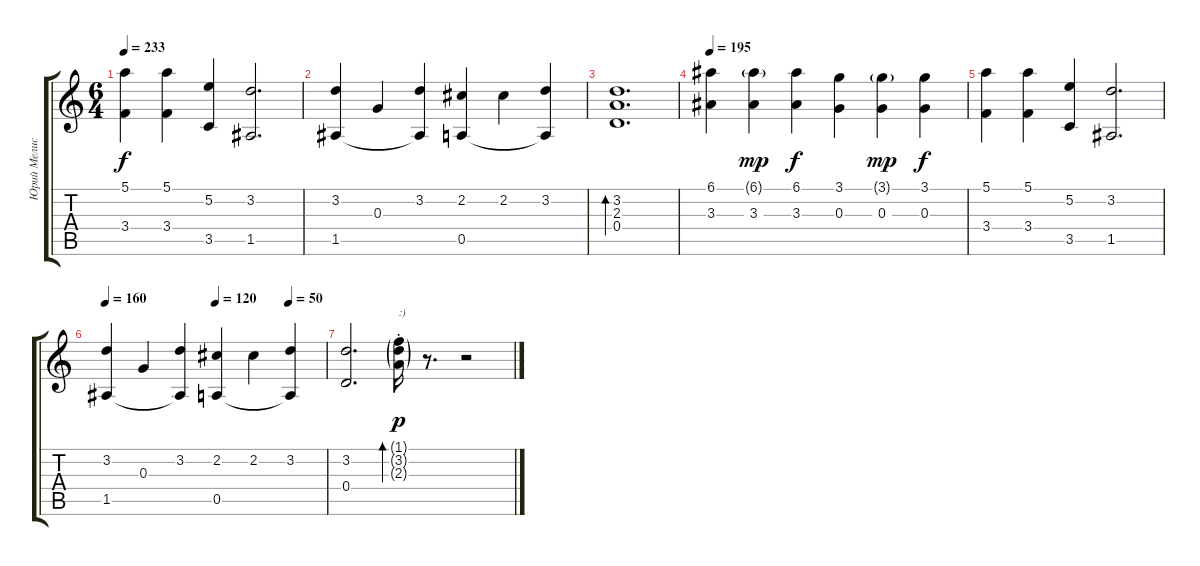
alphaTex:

\track ("Юрий Мелисов" "Юрий Мелис") {instrument acousticguitarnylon}
\staff {score tabs}
\tuning (E4 B3 G3 D3 A2 E2) {hide}
\ts (6 4)
\tempo 233
\clef g2
\ks c
(5.1 3.4).4{dy f} (5.1 3.4).4 (5.2 3.5).4 (3.2 1.5).2{d} |
(3.2 1.5).4 0.3.4 (3.2 1.5{t}).4 (2.2 0.5).4 2.2.4 (3.2 0.5{t}).4 |
(3.2 2.3 0.4).1{d bd 60} |
\tempo 195
(6.1 3.3).4 (6.1{g} 3.3).4{dy mp} (6.1 3.3).4{dy f} (3.1 0.3).4 (3.1{g} 0.3).4{dy mp} (3.1 0.3).4{dy f} |
(5.1 3.4).4 (5.1 3.4).4 (5.2 3.5).4 (3.2 1.5).2{d} |
\tempo 160
\tempo (120 0.5)
\tempo (50 0.8333333333333334)
(3.2 1.5).4 0.3.4 (3.2 1.5{t}).4 (2.2 0.5).4 2.2.4 (3.2 0.5{t}).4 |
(3.2 0.4).2{d} (1.1{g st} 3.2{g st} 2.3{g st}).16{bd 30 txt ":)" dy p} r.8{d} r.2
